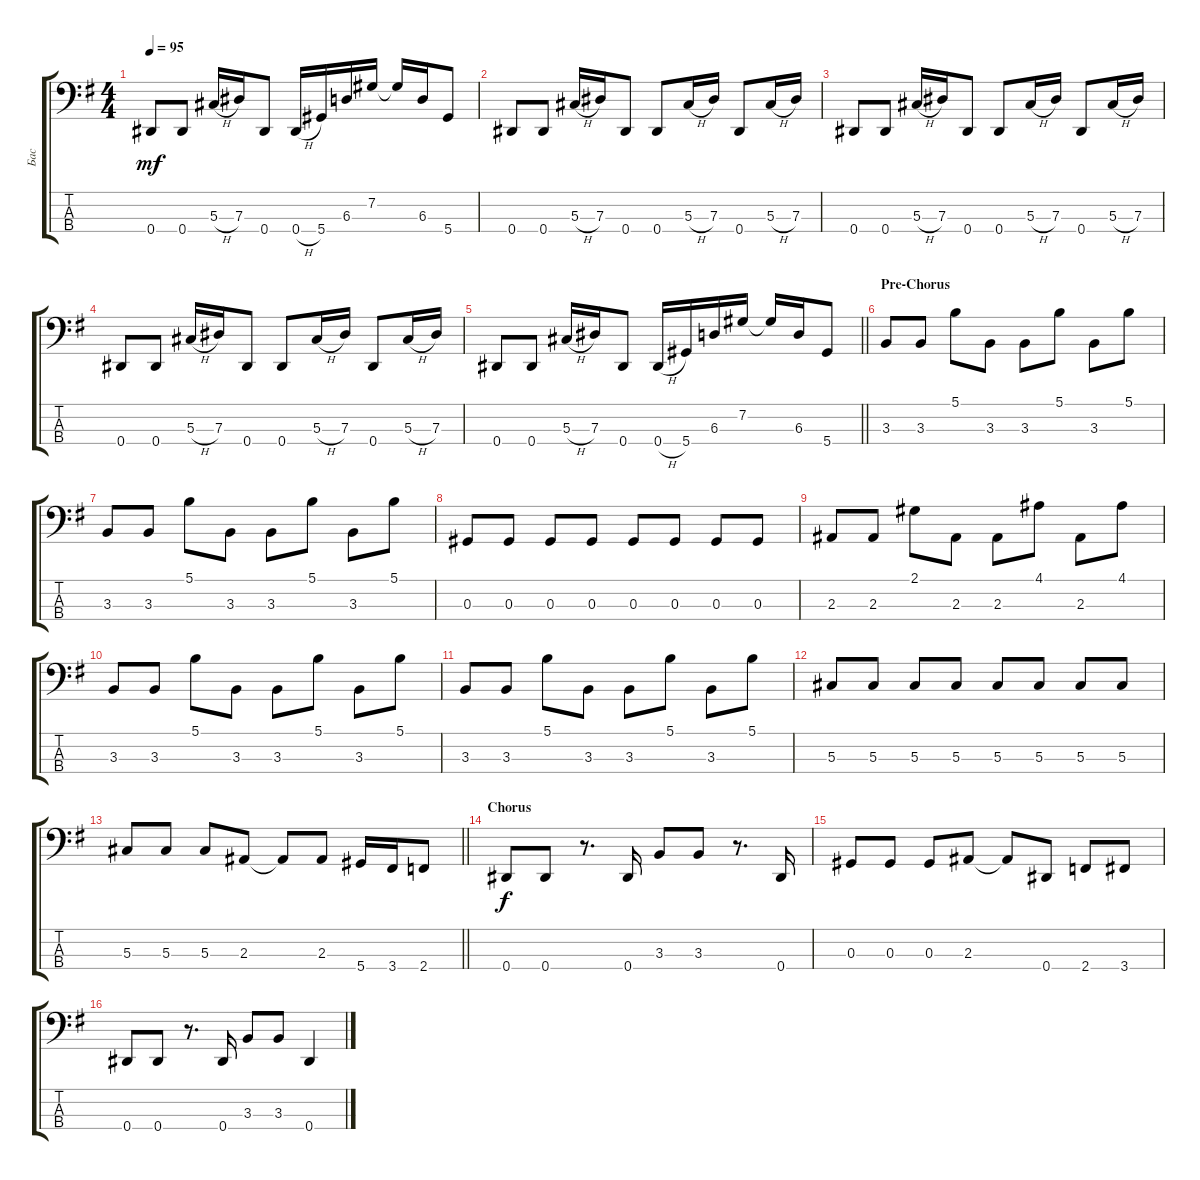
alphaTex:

\track ("Бас" "Бас") {instrument electricbassfinger}
\staff {score tabs}
\tuning (Gb2 Db2 Ab1 Eb1) {hide}
\ts (4 4)
\tempo 95
\clef f4
\ks eminor
0.4.8{dy mf} 0.4.8 5.3{h}.16 7.3.16 0.4.8 0.4{h}.16 5.4.16 6.3.16 7.2.16 7.2{t}.16 6.3.16 5.4.8 |
0.4.8 0.4.8 5.3{h}.16 7.3.16 0.4.8 0.4.8 5.3{h}.16 7.3.16 0.4.8 5.3{h}.16 7.3.16 |
0.4.8 0.4.8 5.3{h}.16 7.3.16 0.4.8 0.4.8 5.3{h}.16 7.3.16 0.4.8 5.3{h}.16 7.3.16 |
0.4.8 0.4.8 5.3{h}.16 7.3.16 0.4.8 0.4.8 5.3{h}.16 7.3.16 0.4.8 5.3{h}.16 7.3.16 |
\barLineRight lightlight
0.4.8 0.4.8 5.3{h}.16 7.3.16 0.4.8 0.4{h}.16 5.4.16 6.3.16 7.2.16 7.2{t}.16 6.3.16 5.4.8 |
\section ("" "Pre-Chorus")
3.3.8 3.3.8 5.1.8 3.3.8 3.3.8 5.1.8 3.3.8 5.1.8 |
3.3.8 3.3.8 5.1.8 3.3.8 3.3.8 5.1.8 3.3.8 5.1.8 |
0.3.8 0.3.8 0.3.8 0.3.8 0.3.8 0.3.8 0.3.8 0.3.8 |
2.3.8 2.3.8 2.1.8 2.3.8 2.3.8 4.1.8 2.3.8 4.1.8 |
3.3.8 3.3.8 5.1.8 3.3.8 3.3.8 5.1.8 3.3.8 5.1.8 |
3.3.8 3.3.8 5.1.8 3.3.8 3.3.8 5.1.8 3.3.8 5.1.8 |
5.3.8 5.3.8 5.3.8 5.3.8 5.3.8 5.3.8 5.3.8 5.3.8 |
\barLineRight lightlight
5.3.8 5.3.8 5.3.8 2.3.8 2.3{t}.8 2.3.8 5.4.16 3.4.16 2.4.8 |
\section ("" "Chorus")
0.4.8{dy f} 0.4.8 r.8{d} 0.4.16 3.3.8 3.3.8 r.8{d} 0.4.16 |
0.3.8 0.3.8 0.3.8 2.3.8 2.3{t}.8 0.4.8 2.4.8 3.4.8 |
0.4.8 0.4.8 r.8{d} 0.4.16 3.3.8 3.3.8 0.4.4
